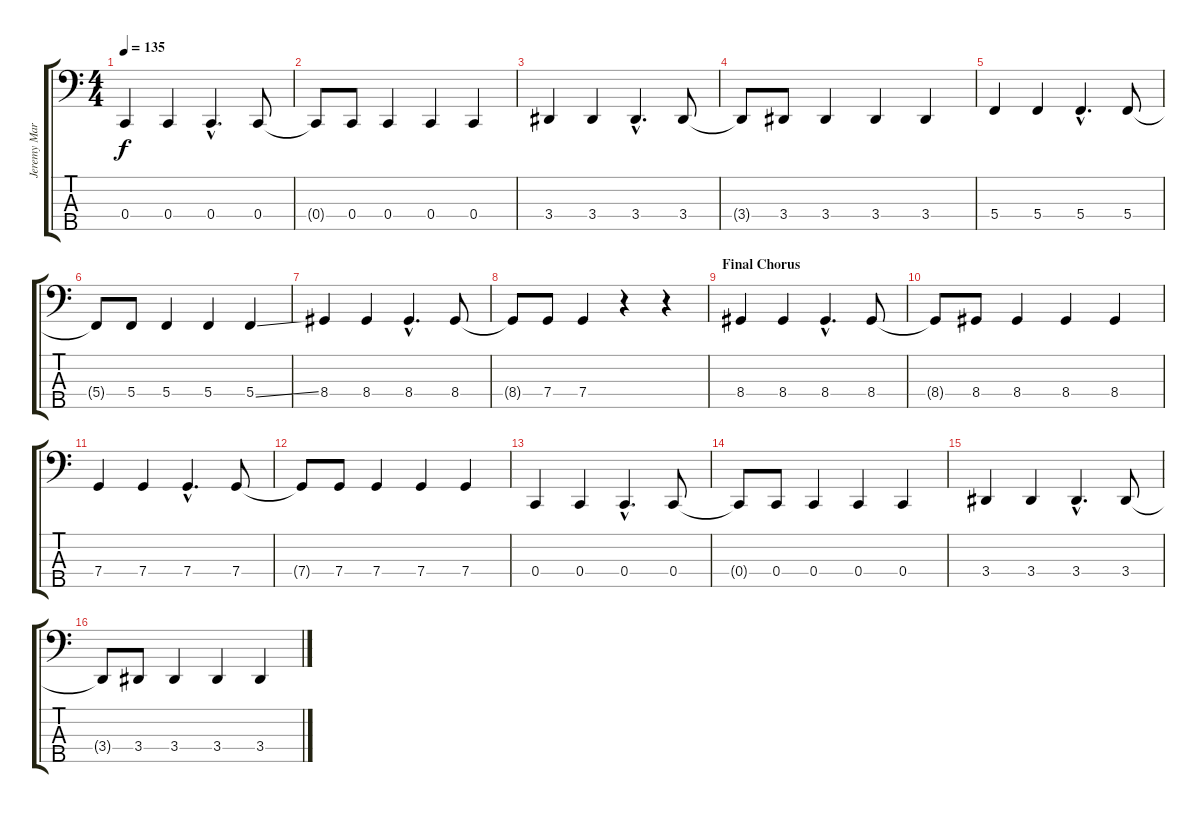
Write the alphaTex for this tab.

\track ("Jeremy Marshall (Bass)" "Jeremy Mar") {instrument electricbasspick}
\staff {score tabs}
\tuning (Eb2 Bb1 F1 C1 G0) {hide}
\ts (4 4)
\tempo 135
\clef f4
\ks c
0.4.4{dy f} 0.4.4 0.4{hac}.4{d} 0.4.8 |
0.4{t}.8 0.4.8 0.4.4 0.4.4 0.4.4 |
3.4.4 3.4.4 3.4{hac}.4{d} 3.4.8 |
3.4{t}.8 3.4.8 3.4.4 3.4.4 3.4.4 |
5.4.4 5.4.4 5.4{hac}.4{d} 5.4.8 |
5.4{t}.8 5.4.8 5.4.4 5.4.4 5.4{ss}.4 |
8.4.4 8.4.4 8.4{hac}.4{d} 8.4.8 |
8.4{t}.8 7.4.8 7.4.4 r.4 r.4 |
\section ("" "Final Chorus")
8.4.4 8.4.4 8.4{hac}.4{d} 8.4.8 |
8.4{t}.8 8.4.8 8.4.4 8.4.4 8.4.4 |
7.4.4 7.4.4 7.4{hac}.4{d} 7.4.8 |
7.4{t}.8 7.4.8 7.4.4 7.4.4 7.4.4 |
0.4.4 0.4.4 0.4{hac}.4{d} 0.4.8 |
0.4{t}.8 0.4.8 0.4.4 0.4.4 0.4.4 |
3.4.4 3.4.4 3.4{hac}.4{d} 3.4.8 |
3.4{t}.8 3.4.8 3.4.4 3.4.4 3.4.4
